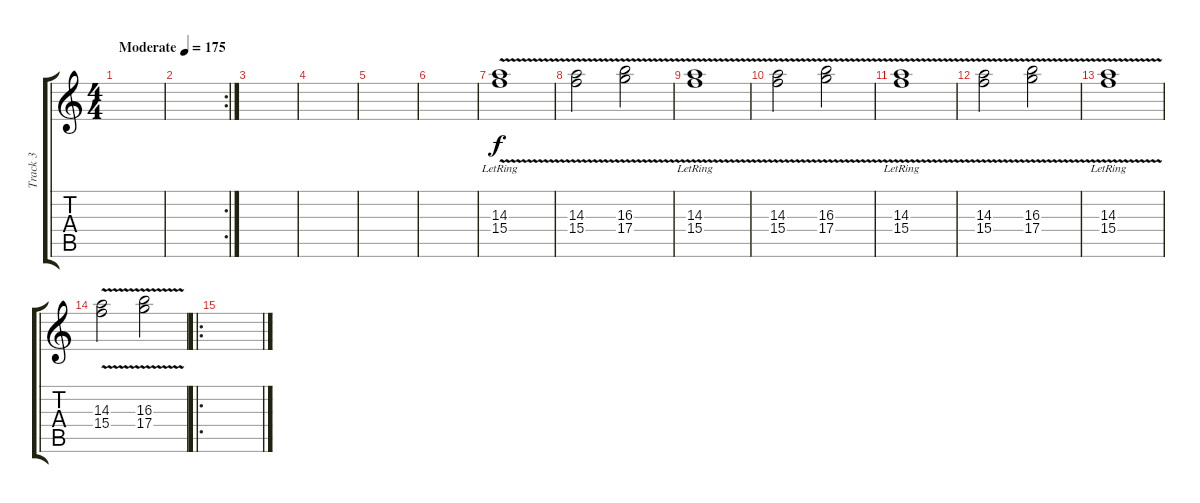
\track ("Track 3" "Track 3") {instrument overdrivenguitar}
\staff {score tabs}
\tuning (E4 B3 G3 D3 A2 E2) {hide}
\ts (4 4)
\tempo (175 "Moderate")
\clef g2
\ks c
|
\rc 2
|
|
|
|
|
(14.3 15.4{v lr}).1 |
(14.3{v} 15.4).2 (16.3{v} 17.4).2 |
(14.3 15.4{v lr}).1 |
(14.3{v} 15.4).2 (16.3{v} 17.4).2 |
(14.3 15.4{v lr}).1 |
(14.3{v} 15.4).2 (16.3{v} 17.4).2 |
(14.3 15.4{v lr}).1 |
(14.3{v} 15.4).2 (16.3{v} 17.4).2 |
\ro
